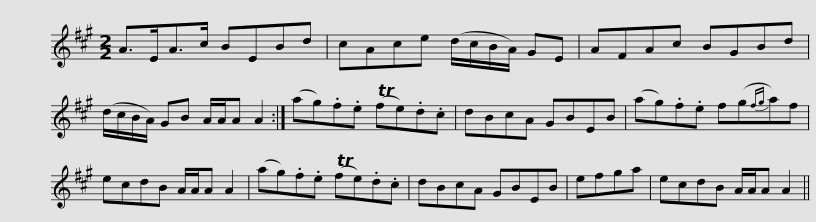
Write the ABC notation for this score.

X:1
L:1/8
M:2/2
I:linebreak $
K:A
V:1 treble
V:1
 A>EA>c BEBd | cAce (d/c/B/A/) GE | AFAc BGBd | (d/c/B/A/) GB A/A/A A2 :|$ (ag).f.e (Tfe).d.c | %5
 dBcA GBEB | (ag).f.e f(g{fg}a)f | ecdB A/A/A A2 | (ag).f.e (Tfe).d.c |$ dBcA GBEB | %10
 efga | ecdB A/A/A A2 || %12
